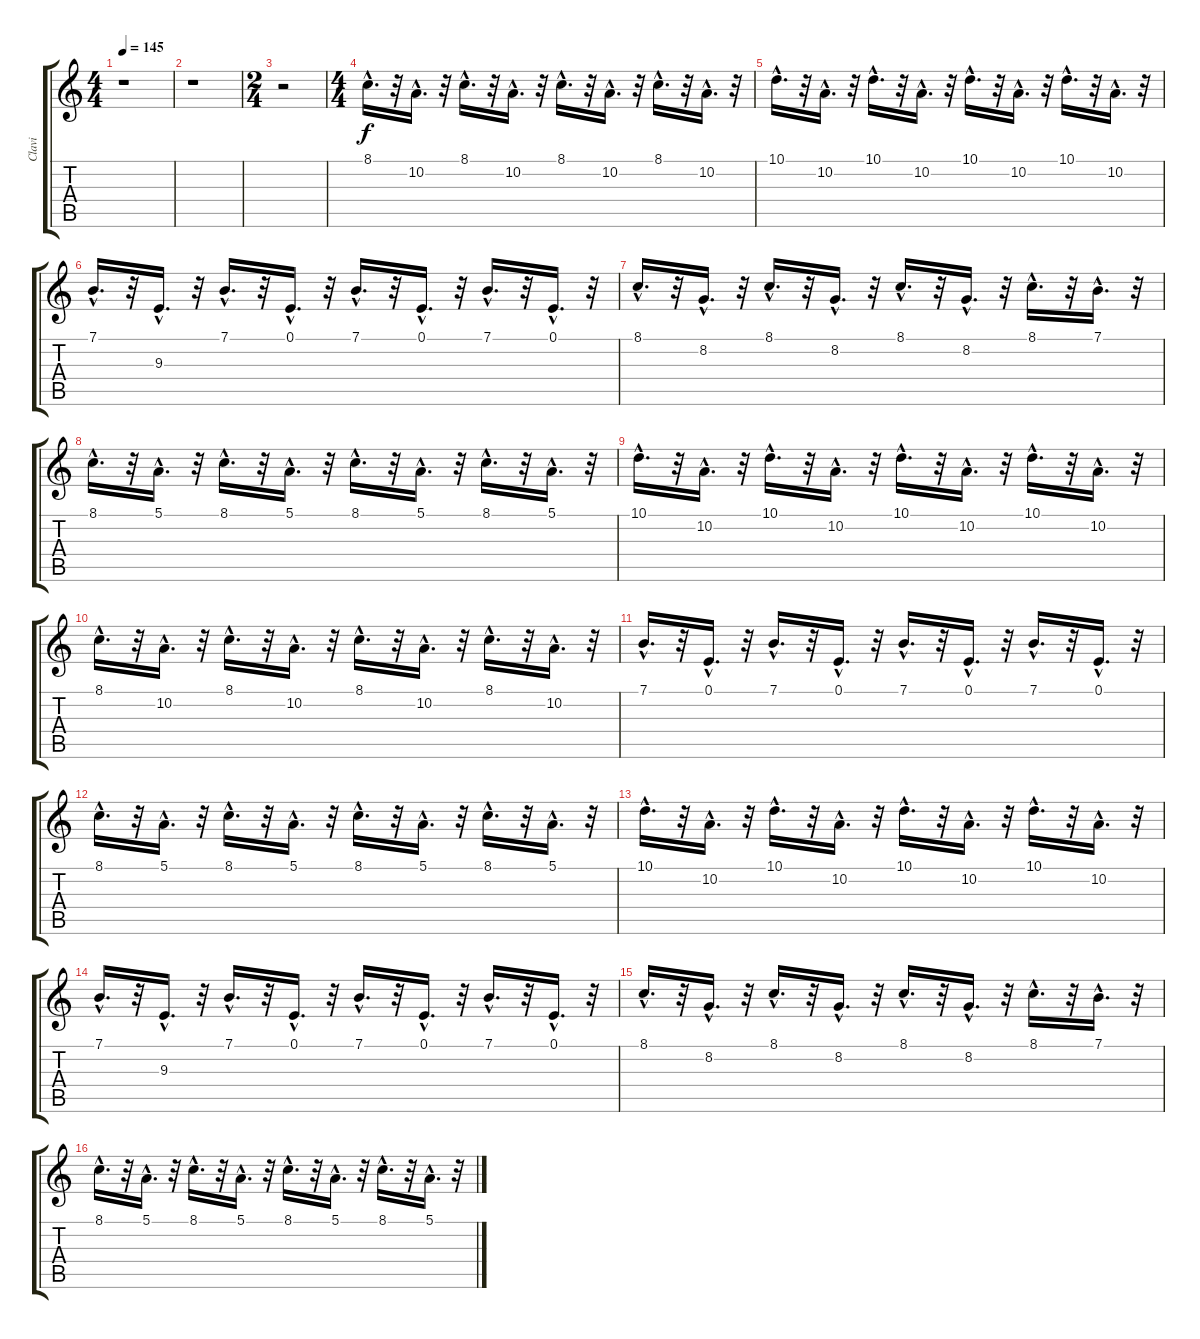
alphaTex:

\track ("Clavi" "Clavi") {instrument harpsichord}
\staff {score tabs}
\tuning (E4 B3 G3 D3 A2 E2) {hide}
\ts (4 4)
\tempo 145
\clef g2
\ks c
r.1{dy f} |
r.1 |
\ts (2 4)
r.2 |
\ts (4 4)
8.1{hac}.16{d} r.32 10.2{hac}.16{d} r.32 8.1{hac}.16{d} r.32 10.2{hac}.16{d} r.32 8.1{hac}.16{d} r.32 10.2{hac}.16{d} r.32 8.1{hac}.16{d} r.32 10.2{hac}.16{d} r.32 |
10.1{hac}.16{d} r.32 10.2{hac}.16{d} r.32 10.1{hac}.16{d} r.32 10.2{hac}.16{d} r.32 10.1{hac}.16{d} r.32 10.2{hac}.16{d} r.32 10.1{hac}.16{d} r.32 10.2{hac}.16{d} r.32 |
7.1{hac}.16{d} r.32 9.3{hac}.16{d} r.32 7.1{hac}.16{d} r.32 0.1{hac}.16{d} r.32 7.1{hac}.16{d} r.32 0.1{hac}.16{d} r.32 7.1{hac}.16{d} r.32 0.1{hac}.16{d} r.32 |
8.1{hac}.16{d} r.32 8.2{hac}.16{d} r.32 8.1{hac}.16{d} r.32 8.2{hac}.16{d} r.32 8.1{hac}.16{d} r.32 8.2{hac}.16{d} r.32 8.1{hac}.16{d} r.32 7.1{hac}.16{d} r.32 |
8.1{hac}.16{d} r.32 5.1{hac}.16{d} r.32 8.1{hac}.16{d} r.32 5.1{hac}.16{d} r.32 8.1{hac}.16{d} r.32 5.1{hac}.16{d} r.32 8.1{hac}.16{d} r.32 5.1{hac}.16{d} r.32 |
10.1{hac}.16{d} r.32 10.2{hac}.16{d} r.32 10.1{hac}.16{d} r.32 10.2{hac}.16{d} r.32 10.1{hac}.16{d} r.32 10.2{hac}.16{d} r.32 10.1{hac}.16{d} r.32 10.2{hac}.16{d} r.32 |
8.1{hac}.16{d} r.32 10.2{hac}.16{d} r.32 8.1{hac}.16{d} r.32 10.2{hac}.16{d} r.32 8.1{hac}.16{d} r.32 10.2{hac}.16{d} r.32 8.1{hac}.16{d} r.32 10.2{hac}.16{d} r.32 |
7.1{hac}.16{d} r.32 0.1{hac}.16{d} r.32 7.1{hac}.16{d} r.32 0.1{hac}.16{d} r.32 7.1{hac}.16{d} r.32 0.1{hac}.16{d} r.32 7.1{hac}.16{d} r.32 0.1{hac}.16{d} r.32 |
8.1{hac}.16{d} r.32 5.1{hac}.16{d} r.32 8.1{hac}.16{d} r.32 5.1{hac}.16{d} r.32 8.1{hac}.16{d} r.32 5.1{hac}.16{d} r.32 8.1{hac}.16{d} r.32 5.1{hac}.16{d} r.32 |
10.1{hac}.16{d} r.32 10.2{hac}.16{d} r.32 10.1{hac}.16{d} r.32 10.2{hac}.16{d} r.32 10.1{hac}.16{d} r.32 10.2{hac}.16{d} r.32 10.1{hac}.16{d} r.32 10.2{hac}.16{d} r.32 |
7.1{hac}.16{d} r.32 9.3{hac}.16{d} r.32 7.1{hac}.16{d} r.32 0.1{hac}.16{d} r.32 7.1{hac}.16{d} r.32 0.1{hac}.16{d} r.32 7.1{hac}.16{d} r.32 0.1{hac}.16{d} r.32 |
8.1{hac}.16{d} r.32 8.2{hac}.16{d} r.32 8.1{hac}.16{d} r.32 8.2{hac}.16{d} r.32 8.1{hac}.16{d} r.32 8.2{hac}.16{d} r.32 8.1{hac}.16{d} r.32 7.1{hac}.16{d} r.32 |
8.1{hac}.16{d} r.32 5.1{hac}.16{d} r.32 8.1{hac}.16{d} r.32 5.1{hac}.16{d} r.32 8.1{hac}.16{d} r.32 5.1{hac}.16{d} r.32 8.1{hac}.16{d} r.32 5.1{hac}.16{d} r.32
